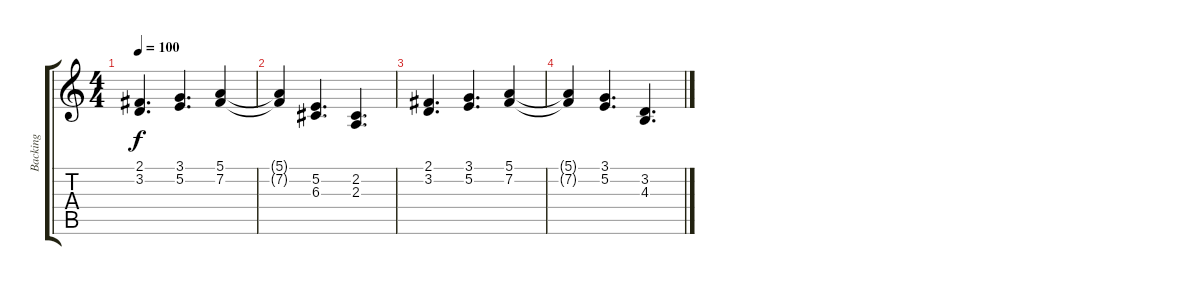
\track ("Backing" "Backing") {instrument choiraahs}
\staff {score tabs}
\tuning (E4 B3 G3 D3 A2 D2) {hide}
\ts (4 4)
\tempo 100
\clef g2
\ks c
(2.1 3.2).4{d dy f} (3.1 5.2).4{d} (5.1 7.2).4 |
(5.1{t} 7.2{t}).4 (5.2 6.3).4{d} (2.2 2.3).4{d} |
(2.1 3.2).4{d} (3.1 5.2).4{d} (5.1 7.2).4 |
(5.1{t} 7.2{t}).4 (3.1 5.2).4{d} (3.2 4.3).4{d}
